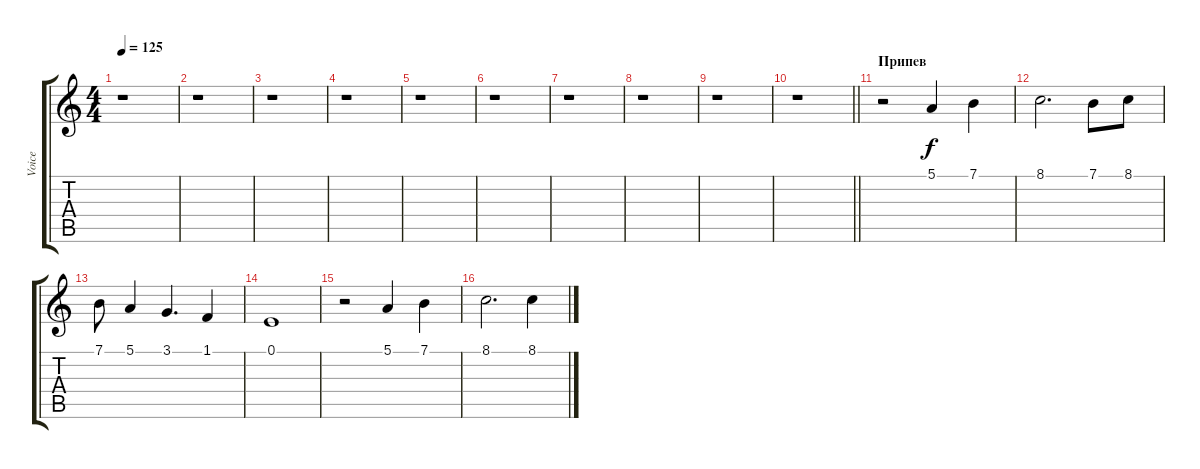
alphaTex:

\track ("Voice" "Voice") {instrument altosax}
\staff {score tabs}
\tuning (E4 B3 G3 D3 A2 E2) {hide}
\ts (4 4)
\tempo 125
\clef g2
\ks c
r.1{dy f} |
r.1 |
r.1 |
r.1 |
r.1 |
r.1 |
r.1 |
r.1 |
r.1 |
\barLineRight lightlight
r.1 |
\section ("" "Припев")
r.2 5.1.4 7.1.4 |
8.1.2{d} 7.1.8 8.1.8 |
7.1.8 5.1.4 3.1.4{d} 1.1.4 |
0.1.1 |
r.2 5.1.4 7.1.4 |
8.1.2{d} 8.1.4
